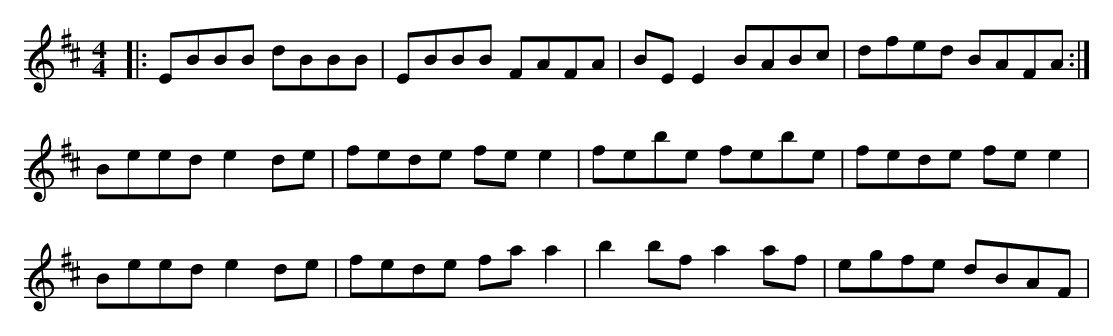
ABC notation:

X:1
M:4/4
K:Edor
|:EBBB dBBB|EBBB FAFA|BE E2 BABc|dfed BAFA:|
Beed e2 de|fede fe e2|febe febe|fede fee2|
Beed e2 de|fede fa a2|b2bf a2af|egfe dBAF|
